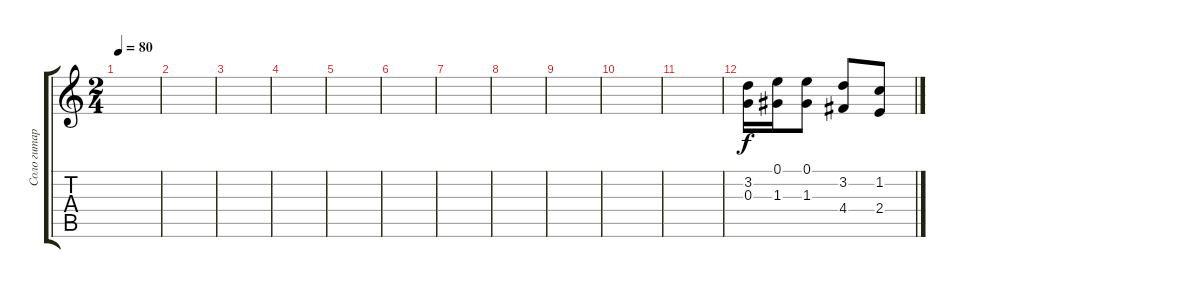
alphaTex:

\track ("Соло гитара" "Соло гитар") {instrument overdrivenguitar}
\staff {score tabs}
\tuning (E4 B3 G3 D3 A2 E2) {hide}
\ts (2 4)
\tempo 80
\clef g2
\ks c
|
|
|
|
|
|
|
|
|
|
|
(3.2 0.3).16 (0.1 1.3).16 (0.1 1.3).8 (3.2 4.4).8 (1.2 2.4).8
